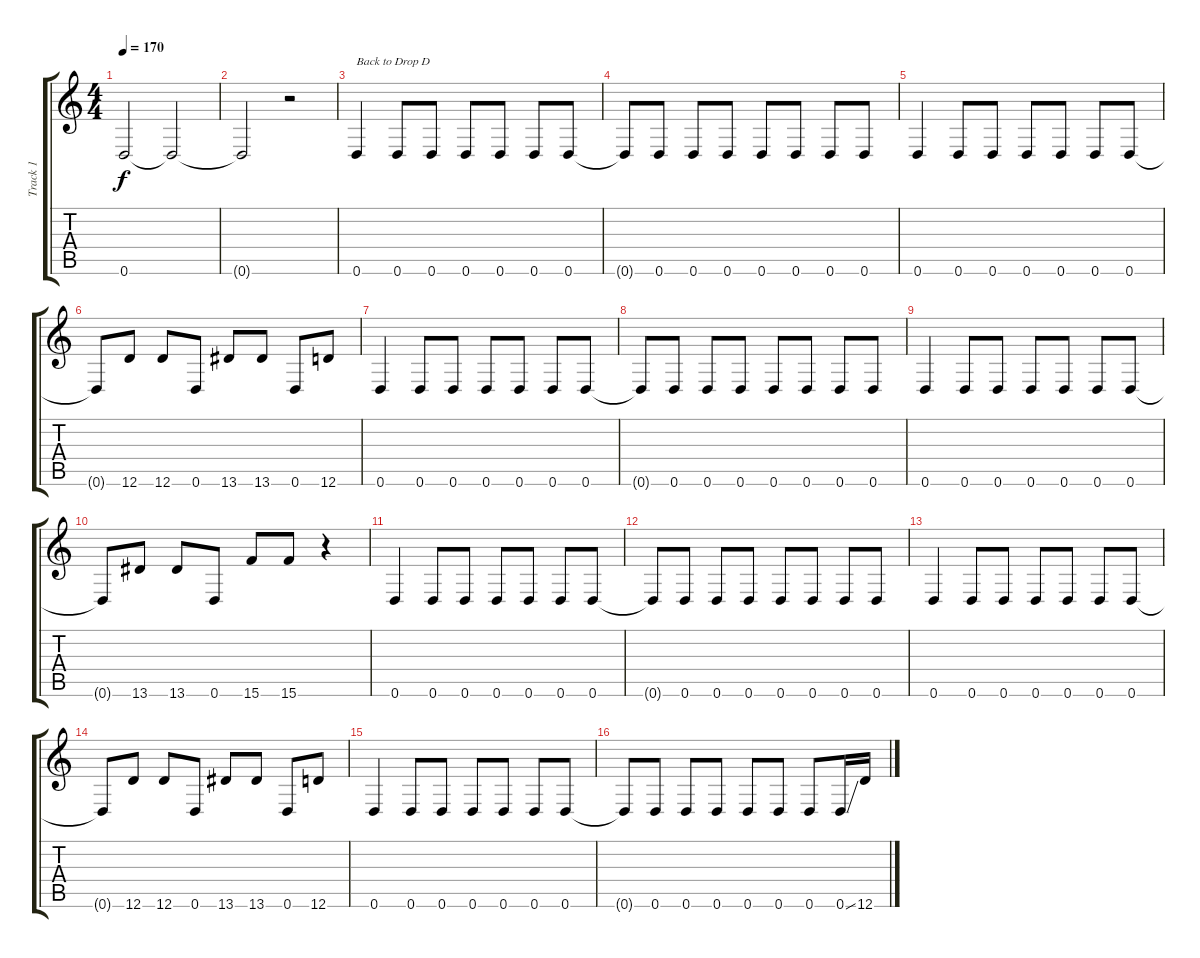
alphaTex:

\track ("Track 1" "Track 1") {instrument distortionguitar}
\staff {score tabs}
\tuning (E4 B3 G3 D3 A2 D2) {hide}
\ts (4 4)
\tempo 170
\clef g2
\ks c
0.6{t}.2{dy f} 0.6{t}.2 |
0.6{t}.2 r.2 |
0.6.4{txt "Back to Drop D"} 0.6.8 0.6.8 0.6.8 0.6.8 0.6.8 0.6.8 |
0.6{t}.8 0.6.8 0.6.8 0.6.8 0.6.8 0.6.8 0.6.8 0.6.8 |
0.6.4 0.6.8 0.6.8 0.6.8 0.6.8 0.6.8 0.6.8 |
0.6{t}.8 12.6.8 12.6.8 0.6.8 13.6.8 13.6.8 0.6.8 12.6.8 |
0.6.4 0.6.8 0.6.8 0.6.8 0.6.8 0.6.8 0.6.8 |
0.6{t}.8 0.6.8 0.6.8 0.6.8 0.6.8 0.6.8 0.6.8 0.6.8 |
0.6.4 0.6.8 0.6.8 0.6.8 0.6.8 0.6.8 0.6.8 |
0.6{t}.8 13.6.8 13.6.8 0.6.8 15.6.8 15.6.8 r.4 |
0.6.4 0.6.8 0.6.8 0.6.8 0.6.8 0.6.8 0.6.8 |
0.6{t}.8 0.6.8 0.6.8 0.6.8 0.6.8 0.6.8 0.6.8 0.6.8 |
0.6.4 0.6.8 0.6.8 0.6.8 0.6.8 0.6.8 0.6.8 |
0.6{t}.8 12.6.8 12.6.8 0.6.8 13.6.8 13.6.8 0.6.8 12.6.8 |
0.6.4 0.6.8 0.6.8 0.6.8 0.6.8 0.6.8 0.6.8 |
0.6{t}.8 0.6.8 0.6.8 0.6.8 0.6.8 0.6.8 0.6.8 0.6{ss}.16 12.6.16
